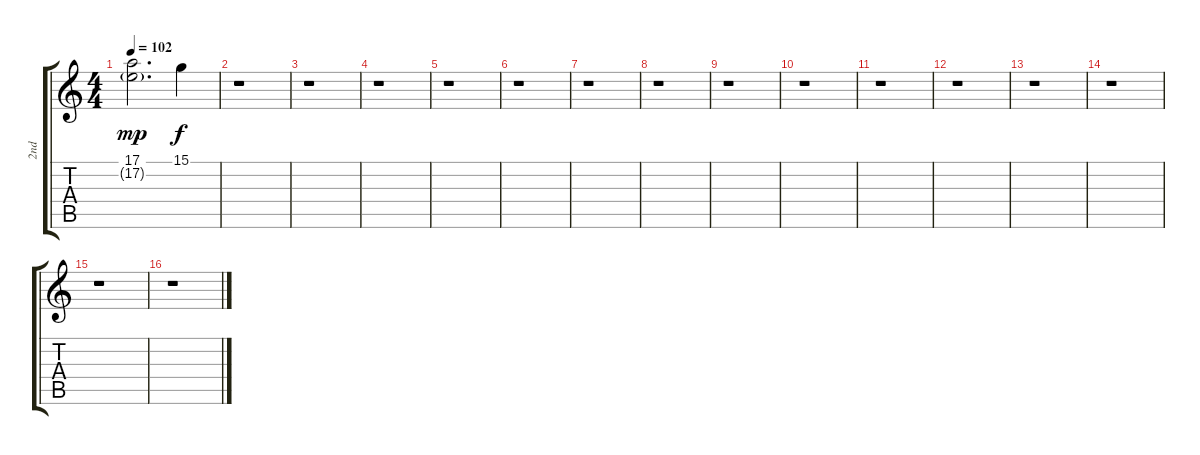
\track ("2nd" "2nd") {instrument pad2warm}
\staff {score tabs}
\tuning (E4 B3 G3 D3 A2 E2) {hide}
\ts (4 4)
\tempo 102
\clef g2
\ks c
(17.1 17.2{g}).2{d dy mp} 15.1.4{dy f} |
r.1 |
r.1 |
r.1 |
r.1 |
r.1 |
r.1 |
r.1 |
r.1 |
r.1 |
r.1 |
r.1 |
r.1 |
r.1 |
r.1 |
r.1
